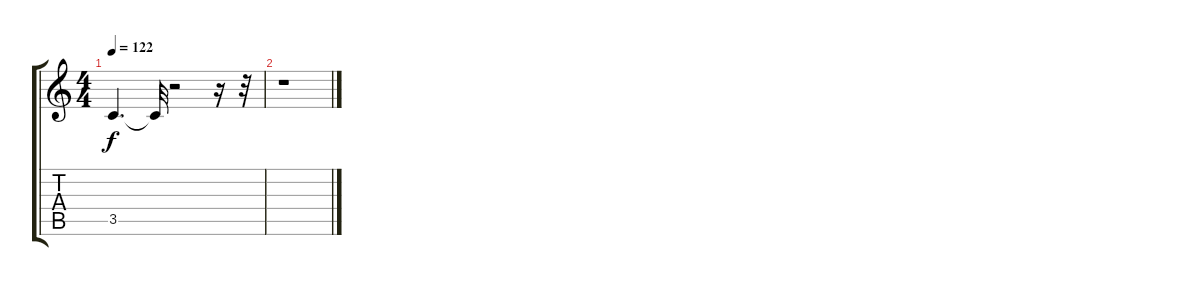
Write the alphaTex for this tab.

\track "" {instrument synthbass2}
\staff {score tabs}
\tuning (E4 B3 G3 D3 A2 E2) {hide}
\ts (4 4)
\tempo 122
\clef g2
\ks c
3.5{t}.4{d dy f} 3.5{t}.32 r.2 r.16 r.32 |
r.1
